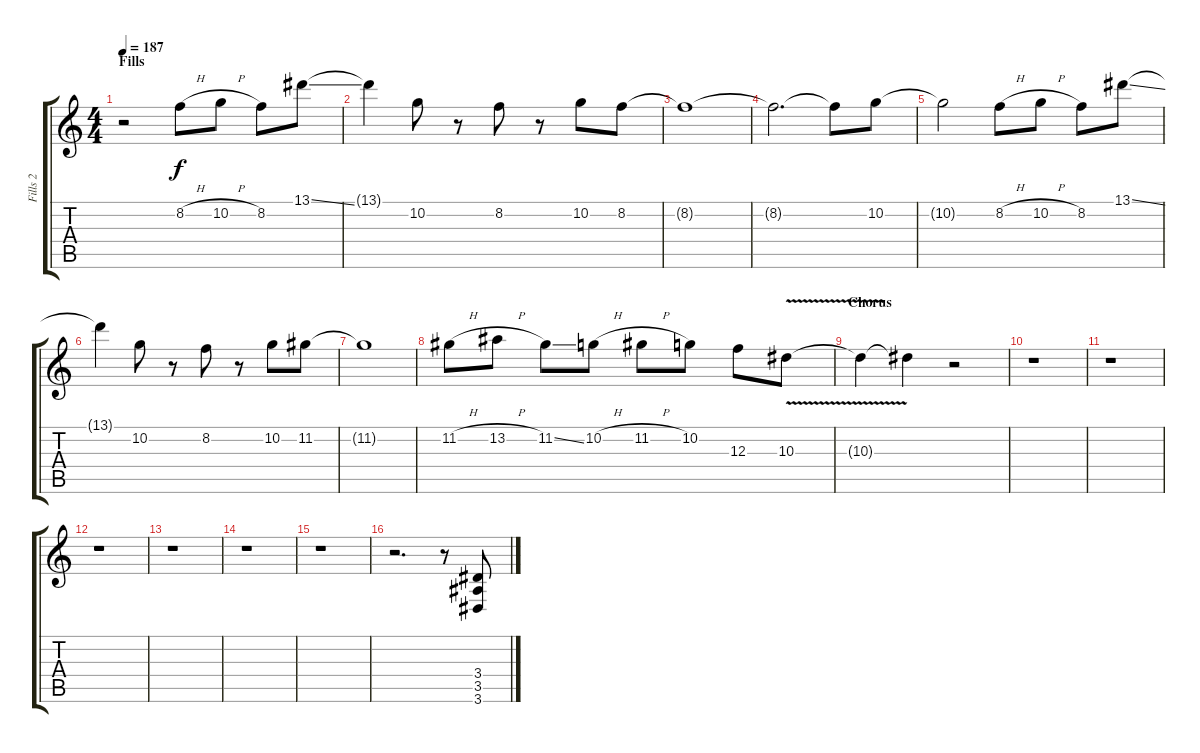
\track ("Fills 2" "Fills 2") {instrument distortionguitar}
\staff {score tabs}
\tuning (D4 A3 F3 C3 G2 C2) {hide}
\ts (4 4)
\section ("" "Fills")
\tempo 187
\clef g2
\ks c
r.2{dy f} 8.2{h}.8 10.2{h}.8 8.2.8 13.1{ss}.8 |
13.1{t}.4 10.2.8 r.8 8.2.8 r.8 10.2.8 8.2.8 |
8.2{t}.1 |
8.2{t}.2{d} 8.2{t}.8 10.2.8 |
10.2{t}.2 8.2{h}.8 10.2{h}.8 8.2.8 13.1{ss}.8 |
13.1{t}.4 10.2.8 r.8 8.2.8 r.8 10.2.8 11.2.8 |
11.2{t}.1 |
11.2{h}.8 13.2{h}.8 11.2{ss}.8 10.2{h}.8 11.2{h}.8 10.2.8 12.3.8 10.3{v}.8 |
\section ("" "Chorus")
10.3{t}.4 10.3{t}.4 r.2 |
r.1 |
r.1 |
r.1 |
r.1 |
r.1 |
r.1 |
r.2{d} r.8 (3.4 3.5 3.6).8
